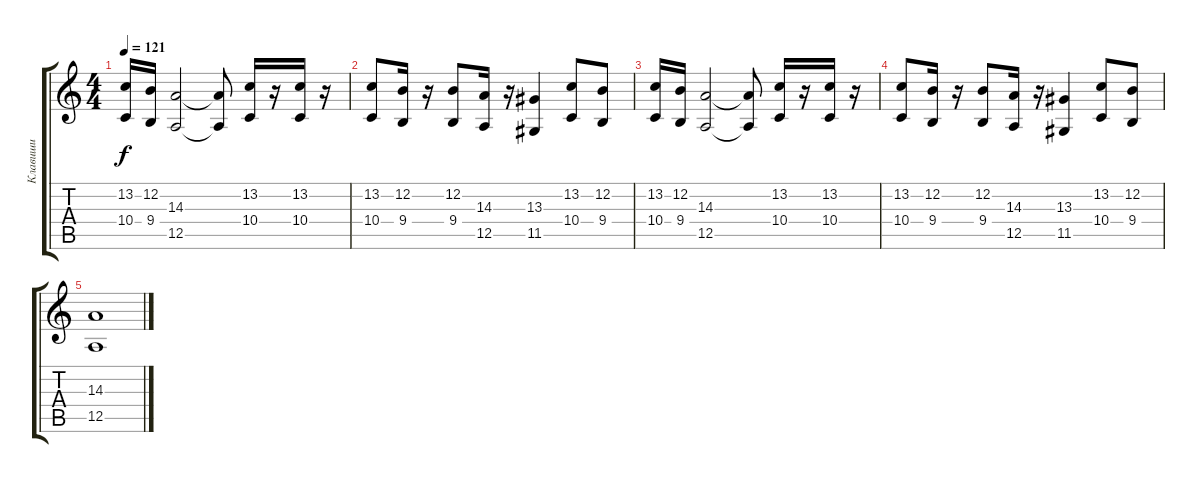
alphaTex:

\track ("Клавиши" "Клавиши") {instrument accordion}
\staff {score tabs}
\tuning (E4 B3 G3 D3 A2 E2) {hide}
\ts (4 4)
\tempo 121
\clef g2
\ks c
(13.2 10.4).16{dy f} (12.2 9.4).16 (14.3 12.5).2 (14.3{t} 12.5{t}).8 (13.2 10.4).16 r.16 (13.2 10.4).16 r.16 |
(13.2 10.4).8 (12.2 9.4).16 r.16 (12.2 9.4).8 (14.3 12.5).16 r.16 (13.3 11.5).4 (13.2 10.4).8 (12.2 9.4).8 |
(13.2 10.4).16 (12.2 9.4).16 (14.3 12.5).2 (14.3{t} 12.5{t}).8 (13.2 10.4).16 r.16 (13.2 10.4).16 r.16 |
(13.2 10.4).8 (12.2 9.4).16 r.16 (12.2 9.4).8 (14.3 12.5).16 r.16 (13.3 11.5).4 (13.2 10.4).8 (12.2 9.4).8 |
(14.3 12.5).1
